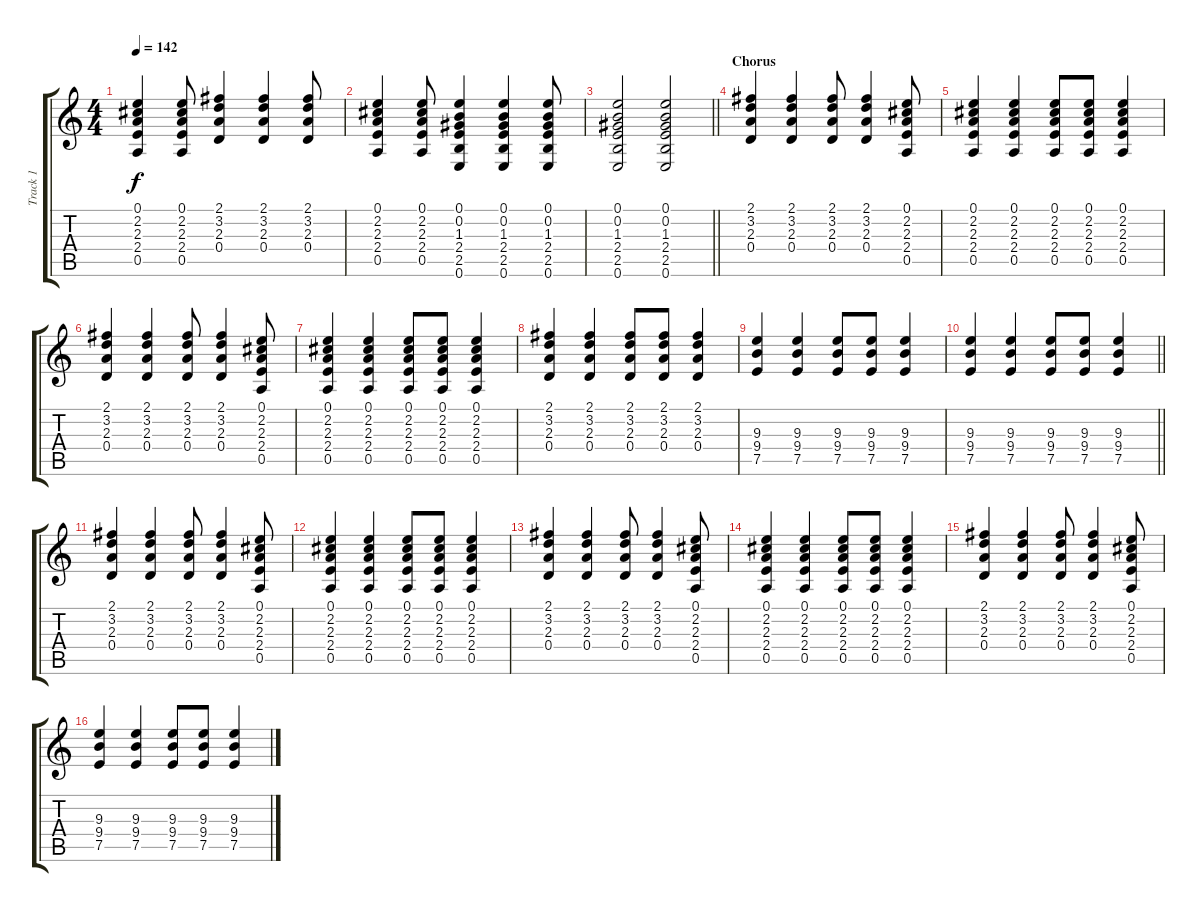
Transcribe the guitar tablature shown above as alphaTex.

\track ("Track 1" "Track 1") {instrument distortionguitar}
\staff {score tabs}
\tuning (E4 B3 G3 D3 A2 E2) {hide}
\ts (4 4)
\tempo 142
\clef g2
\ks c
(0.1 2.2 2.3 2.4 0.5).4{dy f} (0.1 2.2 2.3 2.4 0.5).8 (2.1 3.2 2.3 0.4).4 (2.1 3.2 2.3 0.4).4 (2.1 3.2 2.3 0.4).8 |
(0.1 2.2 2.3 2.4 0.5).4 (0.1 2.2 2.3 2.4 0.5).8 (0.1 0.2 1.3 2.4 2.5 0.6).4 (0.1 0.2 1.3 2.4 2.5 0.6).4 (0.1 0.2 1.3 2.4 2.5 0.6).8 |
\barLineRight lightlight
(0.1 0.2 1.3 2.4 2.5 0.6).2 (0.1 0.2 1.3 2.4 2.5 0.6).2 |
\section ("" "Chorus")
(2.1 3.2 2.3 0.4).4 (2.1 3.2 2.3 0.4).4 (2.1 3.2 2.3 0.4).8 (2.1 3.2 2.3 0.4).4 (0.1 2.2 2.3 2.4 0.5).8 |
(0.1 2.2 2.3 2.4 0.5).4 (0.1 2.2 2.3 2.4 0.5).4 (0.1 2.2 2.3 2.4 0.5).8 (0.1 2.2 2.3 2.4 0.5).8 (0.1 2.2 2.3 2.4 0.5).4 |
(2.1 3.2 2.3 0.4).4 (2.1 3.2 2.3 0.4).4 (2.1 3.2 2.3 0.4).8 (2.1 3.2 2.3 0.4).4 (0.1 2.2 2.3 2.4 0.5).8 |
(0.1 2.2 2.3 2.4 0.5).4 (0.1 2.2 2.3 2.4 0.5).4 (0.1 2.2 2.3 2.4 0.5).8 (0.1 2.2 2.3 2.4 0.5).8 (0.1 2.2 2.3 2.4 0.5).4 |
(2.1 3.2 2.3 0.4).4 (2.1 3.2 2.3 0.4).4 (2.1 3.2 2.3 0.4).8 (2.1 3.2 2.3 0.4).8 (2.1 3.2 2.3 0.4).4 |
(9.3 9.4 7.5).4 (9.3 9.4 7.5).4 (9.3 9.4 7.5).8 (9.3 9.4 7.5).8 (9.3 9.4 7.5).4 |
\barLineRight lightlight
(9.3 9.4 7.5).4 (9.3 9.4 7.5).4 (9.3 9.4 7.5).8 (9.3 9.4 7.5).8 (9.3 9.4 7.5).4 |
(2.1 3.2 2.3 0.4).4 (2.1 3.2 2.3 0.4).4 (2.1 3.2 2.3 0.4).8 (2.1 3.2 2.3 0.4).4 (0.1 2.2 2.3 2.4 0.5).8 |
(0.1 2.2 2.3 2.4 0.5).4 (0.1 2.2 2.3 2.4 0.5).4 (0.1 2.2 2.3 2.4 0.5).8 (0.1 2.2 2.3 2.4 0.5).8 (0.1 2.2 2.3 2.4 0.5).4 |
(2.1 3.2 2.3 0.4).4 (2.1 3.2 2.3 0.4).4 (2.1 3.2 2.3 0.4).8 (2.1 3.2 2.3 0.4).4 (0.1 2.2 2.3 2.4 0.5).8 |
(0.1 2.2 2.3 2.4 0.5).4 (0.1 2.2 2.3 2.4 0.5).4 (0.1 2.2 2.3 2.4 0.5).8 (0.1 2.2 2.3 2.4 0.5).8 (0.1 2.2 2.3 2.4 0.5).4 |
(2.1 3.2 2.3 0.4).4 (2.1 3.2 2.3 0.4).4 (2.1 3.2 2.3 0.4).8 (2.1 3.2 2.3 0.4).4 (0.1 2.2 2.3 2.4 0.5).8 |
(9.3 9.4 7.5).4 (9.3 9.4 7.5).4 (9.3 9.4 7.5).8 (9.3 9.4 7.5).8 (9.3 9.4 7.5).4
